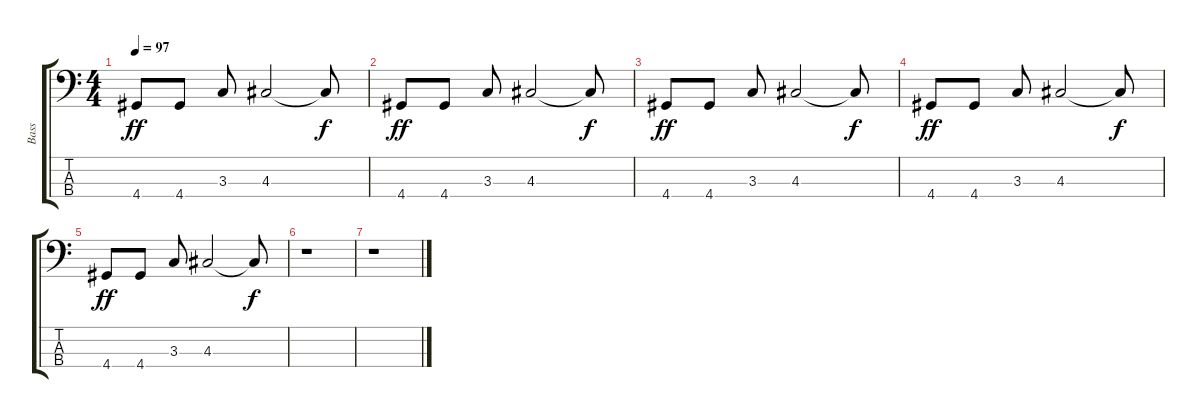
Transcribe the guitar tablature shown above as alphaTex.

\track ("Bass" "Bass") {instrument electricbassfinger}
\staff {score tabs}
\tuning (G2 D2 A1 E1) {hide}
\ts (4 4)
\tempo 97
\clef f4
\ks c
4.4.8{dy ff} 4.4.8 3.3.8 4.3.2 4.3{t}.8{dy f} |
4.4.8{dy ff} 4.4.8 3.3.8 4.3.2 4.3{t}.8{dy f} |
4.4.8{dy ff} 4.4.8 3.3.8 4.3.2 4.3{t}.8{dy f} |
4.4.8{dy ff} 4.4.8 3.3.8 4.3.2 4.3{t}.8{dy f} |
4.4.8{dy ff} 4.4.8 3.3.8 4.3.2 4.3{t}.8{dy f} |
r.1 |
r.1
